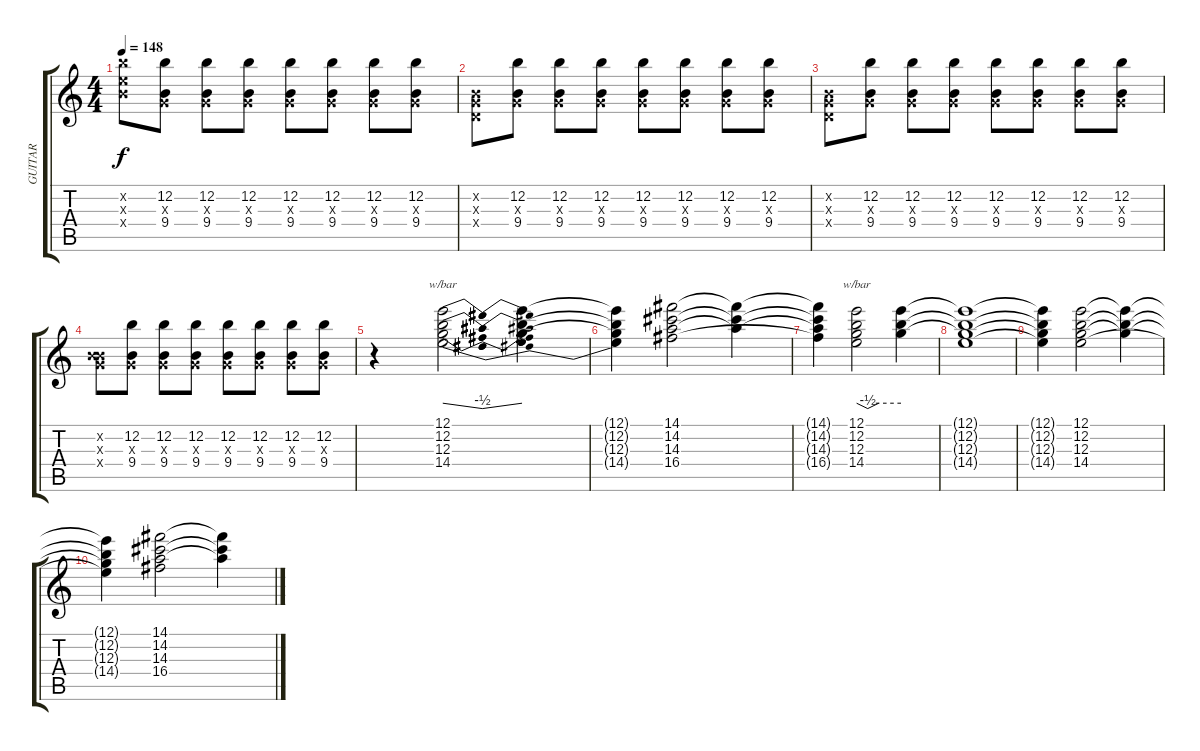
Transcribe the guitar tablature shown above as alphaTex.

\track ("GUITAR" "GUITAR") {instrument overdrivenguitar}
\staff {score tabs}
\tuning (E4 B3 G3 D3 A2 E2) {hide}
\ts (4 4)
\tempo 148
\clef g2
\ks c
(12.2{x} 9.3{x} 9.4{x}).8{dy f} (12.2 0.3{x} 9.4).8 (12.2 0.3{x} 9.4).8 (12.2 0.3{x} 9.4).8 (12.2 0.3{x} 9.4).8 (12.2 0.3{x} 9.4).8 (12.2 0.3{x} 9.4).8 (12.2 0.3{x} 9.4).8 |
(0.2{x} 0.3{x} 0.4{x}).8 (12.2 0.3{x} 9.4).8 (12.2 0.3{x} 9.4).8 (12.2 0.3{x} 9.4).8 (12.2 0.3{x} 9.4).8 (12.2 0.3{x} 9.4).8 (12.2 0.3{x} 9.4).8 (12.2 0.3{x} 9.4).8 |
(0.2{x} 0.3{x} 0.4{x}).8 (12.2 0.3{x} 9.4).8 (12.2 0.3{x} 9.4).8 (12.2 0.3{x} 9.4).8 (12.2 0.3{x} 9.4).8 (12.2 0.3{x} 9.4).8 (12.2 0.3{x} 9.4).8 (12.2 0.3{x} 9.4).8 |
(0.2{x} 0.3{x} 9.4{x}).8 (12.2 0.3{x} 9.4).8 (12.2 0.3{x} 9.4).8 (12.2 0.3{x} 9.4).8 (12.2 0.3{x} 9.4).8 (12.2 0.3{x} 9.4).8 (12.2 0.3{x} 9.4).8 (12.2 0.3{x} 9.4).8 |
r.4 (12.1 12.2 12.3 14.4).2{tbe (dip default 0 0 30 -2 60 0)} (12.1{t} 12.2{t} 12.3{t}).4 |
(12.1{t} 12.2{t} 12.3{t} 14.4{t}).4 (14.1 14.2 14.3 16.4).2 (14.1{t} 14.2{t} 14.3{t}).4 |
(14.1{t} 14.2{t} 14.3{t} 16.4{t}).4 (12.1 12.2 12.3 14.4).2{tbe (custom default 0 0 15 -2 30 0 60 0)} (12.1{t} 12.2{t} 12.3{t}).4 |
(12.1{t} 12.2{t} 12.3{t} 14.4{t}).1 |
(12.1{t} 12.2{t} 12.3{t} 14.4{t}).4 (12.1 12.2 12.3 14.4).2 (12.1{t} 12.2{t} 12.3{t}).4 |
(12.1{t} 12.2{t} 12.3{t} 14.4{t}).4 (14.1 14.2 14.3 16.4).2 (14.1{t} 14.2{t} 14.3{t}).4
